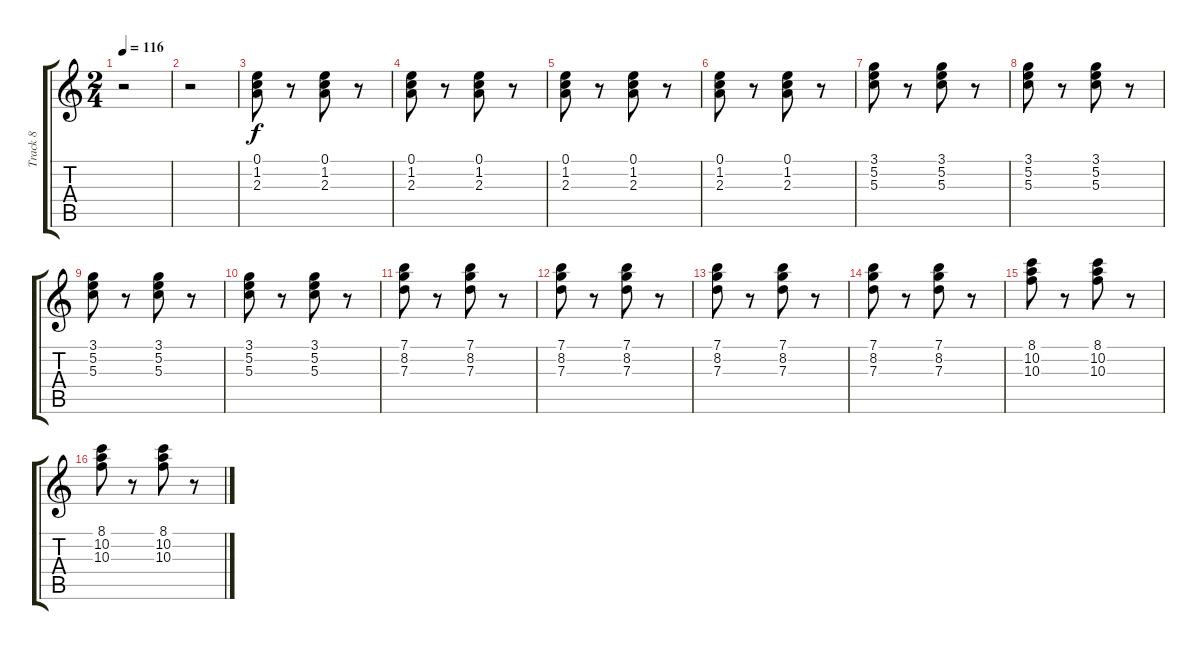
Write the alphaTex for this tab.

\track ("Track 8" "Track 8") {instrument acousticguitarsteel}
\staff {score tabs}
\tuning (E4 B3 G3 D3 A2 E2) {hide}
\ts (2 4)
\tempo 116
\clef g2
\ks c
r.2{dy f} |
r.2 |
(0.1 1.2 2.3).8 r.8 (0.1 1.2 2.3).8 r.8 |
(0.1 1.2 2.3).8 r.8 (0.1 1.2 2.3).8 r.8 |
(0.1 1.2 2.3).8 r.8 (0.1 1.2 2.3).8 r.8 |
(0.1 1.2 2.3).8 r.8 (0.1 1.2 2.3).8 r.8 |
(3.1 5.2 5.3).8 r.8 (3.1 5.2 5.3).8 r.8 |
(3.1 5.2 5.3).8 r.8 (3.1 5.2 5.3).8 r.8 |
(3.1 5.2 5.3).8 r.8 (3.1 5.2 5.3).8 r.8 |
(3.1 5.2 5.3).8 r.8 (3.1 5.2 5.3).8 r.8 |
(7.1 8.2 7.3).8 r.8 (7.1 8.2 7.3).8 r.8 |
(7.1 8.2 7.3).8 r.8 (7.1 8.2 7.3).8 r.8 |
(7.1 8.2 7.3).8 r.8 (7.1 8.2 7.3).8 r.8 |
(7.1 8.2 7.3).8 r.8 (7.1 8.2 7.3).8 r.8 |
(8.1 10.2 10.3).8 r.8 (8.1 10.2 10.3).8 r.8 |
(8.1 10.2 10.3).8 r.8 (8.1 10.2 10.3).8 r.8
